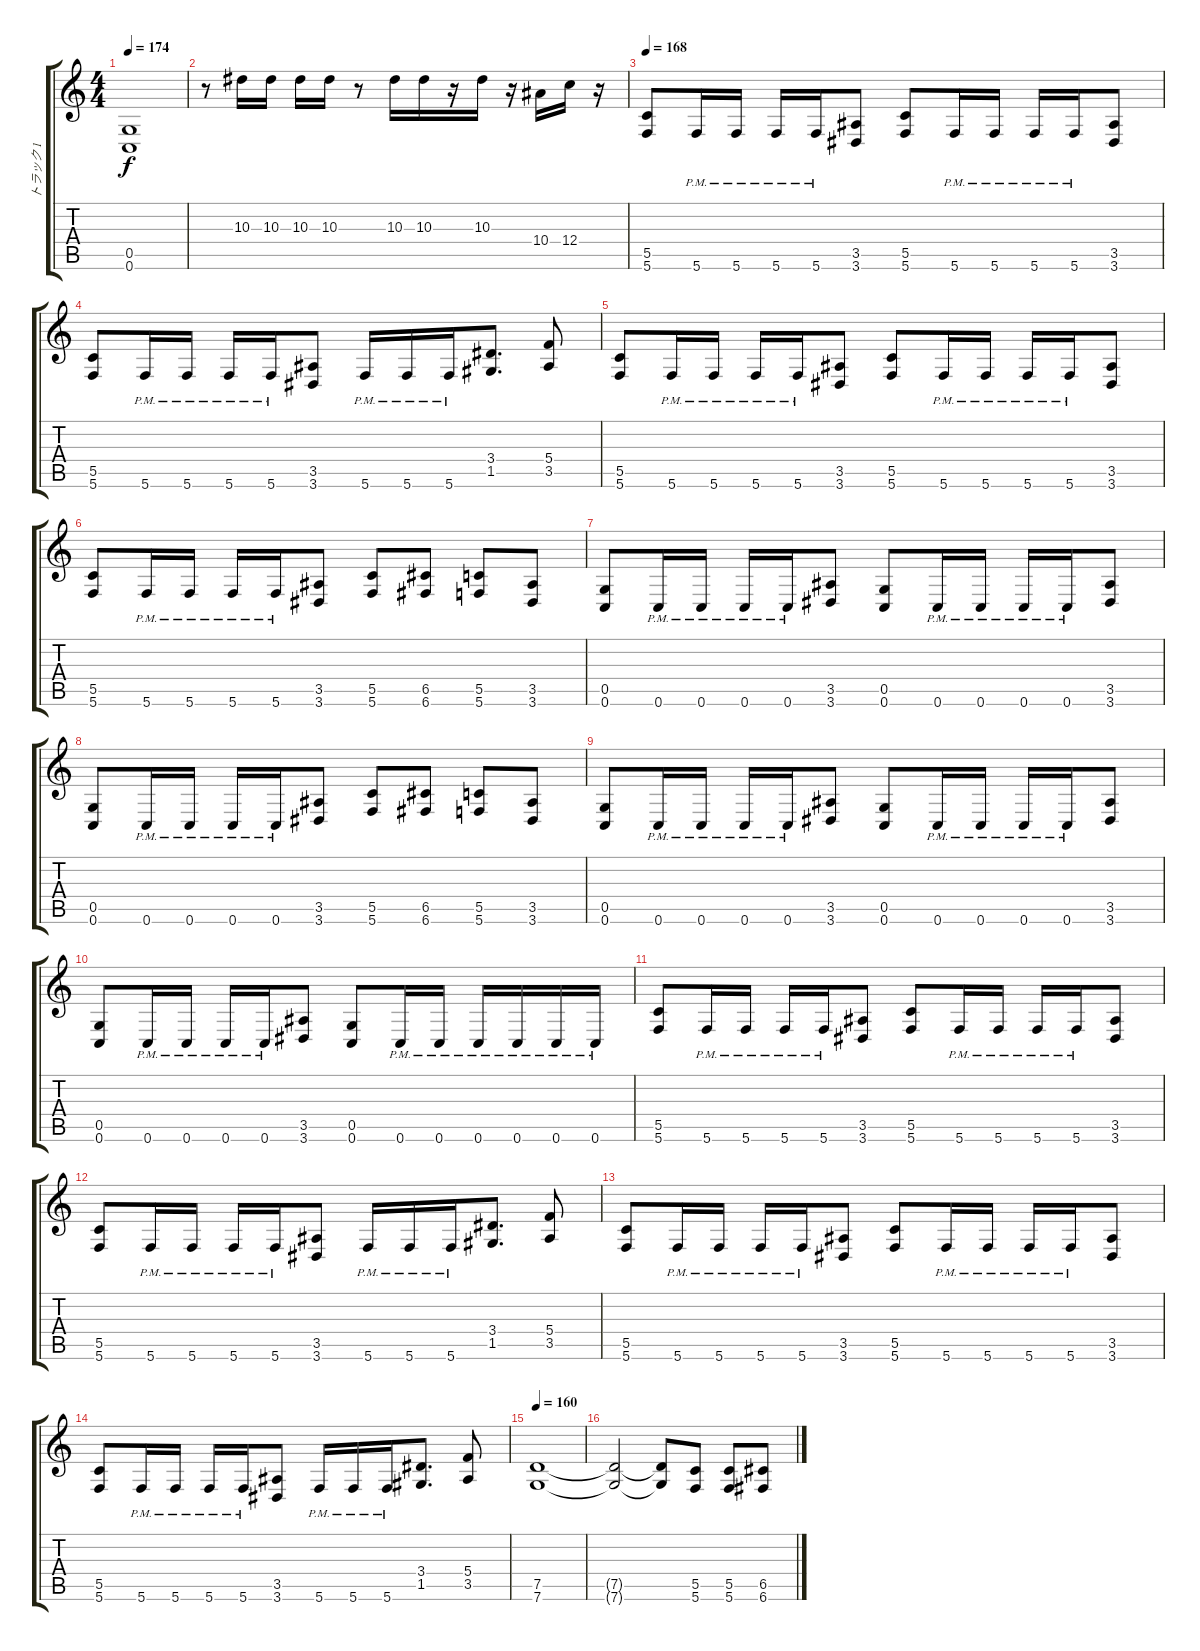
\track ("トラック 1" "トラック 1") {instrument distortionguitar}
\staff {score tabs}
\tuning (D4 A3 F3 C3 G2 C2) {hide}
\ts (4 4)
\tempo 174
\clef g2
\ks c
(0.5 0.6).1{dy f} |
r.8 10.3.16 10.3.16 10.3.16 10.3.16 r.8 10.3.16 10.3.16 r.16 10.3.16 r.16 10.4.16 12.4.16 r.16 |
\tempo 168
(5.5 5.6).8 5.6{pm}.16 5.6{pm}.16 5.6{pm}.16 5.6{pm}.16 (3.5 3.6).8 (5.5 5.6).8 5.6{pm}.16 5.6{pm}.16 5.6{pm}.16 5.6{pm}.16 (3.5 3.6).8 |
(5.5 5.6).8 5.6{pm}.16 5.6{pm}.16 5.6{pm}.16 5.6{pm}.16 (3.5 3.6).8 5.6{pm}.16 5.6{pm}.16 5.6{pm}.16 (3.4 1.5).8{d} (5.4 3.5).8 |
(5.5 5.6).8 5.6{pm}.16 5.6{pm}.16 5.6{pm}.16 5.6{pm}.16 (3.5 3.6).8 (5.5 5.6).8 5.6{pm}.16 5.6{pm}.16 5.6{pm}.16 5.6{pm}.16 (3.5 3.6).8 |
(5.5 5.6).8 5.6{pm}.16 5.6{pm}.16 5.6{pm}.16 5.6{pm}.16 (3.5 3.6).8 (5.5 5.6).8 (6.5 6.6).8 (5.5 5.6).8 (3.5 3.6).8 |
(0.5 0.6).8 0.6{pm}.16 0.6{pm}.16 0.6{pm}.16 0.6{pm}.16 (3.5 3.6).8 (0.5 0.6).8 0.6{pm}.16 0.6{pm}.16 0.6{pm}.16 0.6{pm}.16 (3.5 3.6).8 |
(0.5 0.6).8 0.6{pm}.16 0.6{pm}.16 0.6{pm}.16 0.6{pm}.16 (3.5 3.6).8 (5.5 5.6).8 (6.5 6.6).8 (5.5 5.6).8 (3.5 3.6).8 |
(0.5 0.6).8 0.6{pm}.16 0.6{pm}.16 0.6{pm}.16 0.6{pm}.16 (3.5 3.6).8 (0.5 0.6).8 0.6{pm}.16 0.6{pm}.16 0.6{pm}.16 0.6{pm}.16 (3.5 3.6).8 |
(0.5 0.6).8 0.6{pm}.16 0.6{pm}.16 0.6{pm}.16 0.6{pm}.16 (3.5 3.6).8 (0.5 0.6).8 0.6{pm}.16 0.6{pm}.16 0.6{pm}.16 0.6{pm}.16 0.6{pm}.16 0.6{pm}.16 |
(5.5 5.6).8 5.6{pm}.16 5.6{pm}.16 5.6{pm}.16 5.6{pm}.16 (3.5 3.6).8 (5.5 5.6).8 5.6{pm}.16 5.6{pm}.16 5.6{pm}.16 5.6{pm}.16 (3.5 3.6).8 |
(5.5 5.6).8 5.6{pm}.16 5.6{pm}.16 5.6{pm}.16 5.6{pm}.16 (3.5 3.6).8 5.6{pm}.16 5.6{pm}.16 5.6{pm}.16 (3.4 1.5).8{d} (5.4 3.5).8 |
(5.5 5.6).8 5.6{pm}.16 5.6{pm}.16 5.6{pm}.16 5.6{pm}.16 (3.5 3.6).8 (5.5 5.6).8 5.6{pm}.16 5.6{pm}.16 5.6{pm}.16 5.6{pm}.16 (3.5 3.6).8 |
(5.5 5.6).8 5.6{pm}.16 5.6{pm}.16 5.6{pm}.16 5.6{pm}.16 (3.5 3.6).8 5.6{pm}.16 5.6{pm}.16 5.6{pm}.16 (3.4 1.5).8{d} (5.4 3.5).8 |
\tempo 160
(7.5 7.6).1 |
(7.5{t} 7.6{t}).2 (7.5{t} 7.6{t}).8 (5.5 5.6).8 (5.5 5.6).8 (6.5 6.6).8
